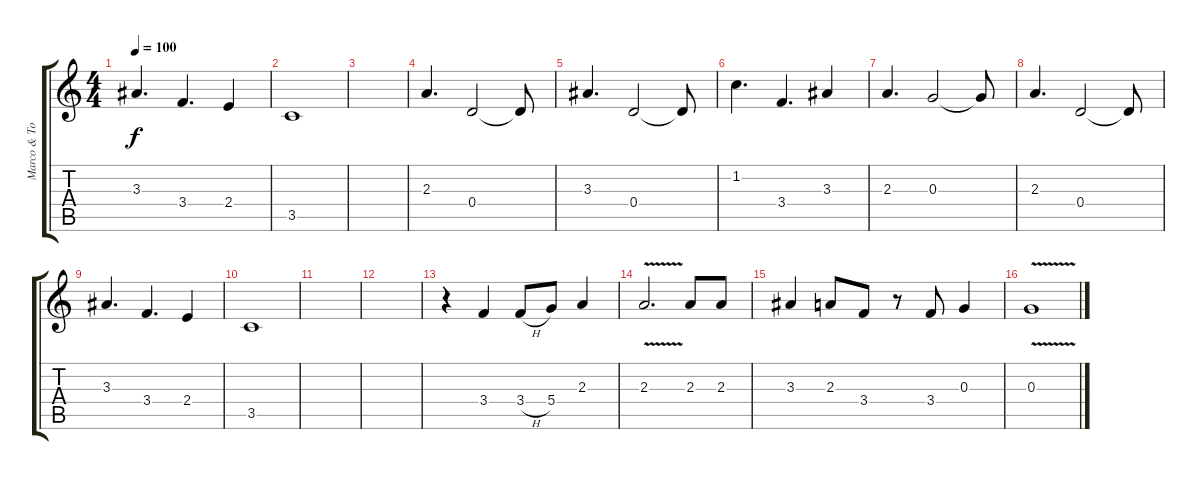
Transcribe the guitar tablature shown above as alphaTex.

\track ("Marco & Tommi (Voice)" "Marco & To") {instrument acousticguitarnylon}
\staff {score tabs}
\tuning (E4 B3 G3 D3 A2 E2) {hide}
\ts (4 4)
\tempo 100
\clef g2
\ks c
3.3.4{d dy f} 3.4.4{d} 2.4.4 |
3.5.1 |
|
2.3.4{d volume 10 instrument overdrivenguitar} 0.4.2 0.4{t}.8 |
3.3.4{d} 0.4.2 0.4{t}.8 |
1.2.4{d} 3.4.4{d} 3.3.4 |
2.3.4{d} 0.3.2 0.3{t}.8 |
2.3.4{d} 0.4.2 0.4{t}.8 |
3.3.4{d} 3.4.4{d} 2.4.4 |
3.5.1 |
|
|
r.4{volume 15 instrument acousticguitarnylon} 3.4.4 3.4{h}.8 5.4.8 2.3.4 |
2.3{v}.2{d} 2.3.8 2.3.8 |
3.3.4 2.3.8 3.4.8 r.8 3.4.8 0.3.4 |
0.3{v}.1
